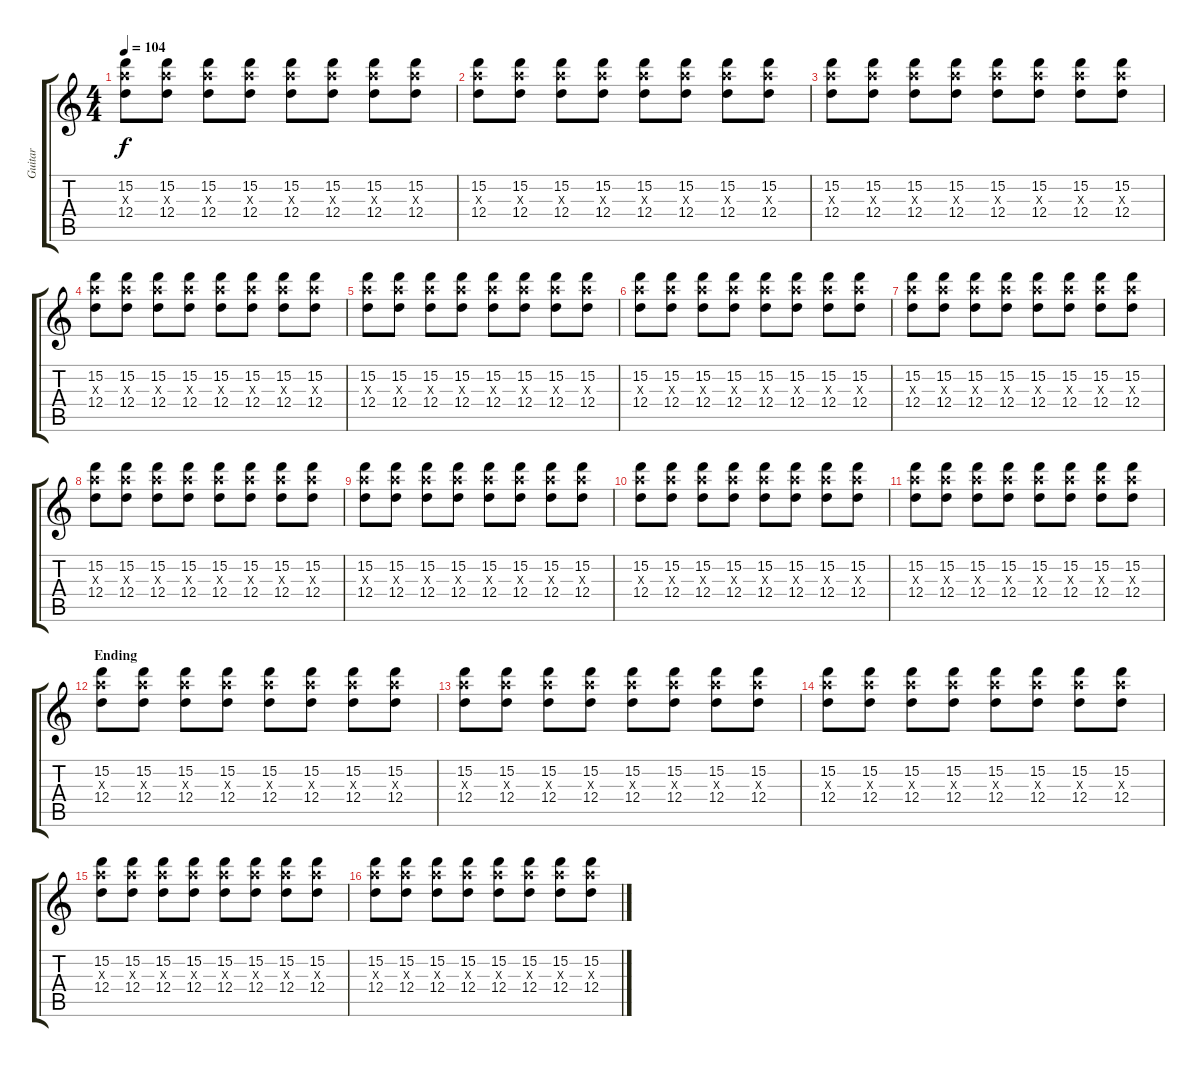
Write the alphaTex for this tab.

\track ("Guitar" "Guitar") {instrument overdrivenguitar}
\staff {score tabs}
\tuning (E4 B3 G3 D3 A2 E2) {hide}
\ts (4 4)
\tempo 104
\clef g2
\ks c
(15.2 14.3{x} 12.4).8{dy f} (15.2 14.3{x} 12.4).8 (15.2 14.3{x} 12.4).8 (15.2 14.3{x} 12.4).8 (15.2 14.3{x} 12.4).8 (15.2 14.3{x} 12.4).8 (15.2 14.3{x} 12.4).8 (15.2 14.3{x} 12.4).8 |
(15.2 14.3{x} 12.4).8 (15.2 14.3{x} 12.4).8 (15.2 14.3{x} 12.4).8 (15.2 14.3{x} 12.4).8 (15.2 14.3{x} 12.4).8 (15.2 14.3{x} 12.4).8 (15.2 14.3{x} 12.4).8 (15.2 14.3{x} 12.4).8 |
(15.2 14.3{x} 12.4).8 (15.2 14.3{x} 12.4).8 (15.2 14.3{x} 12.4).8 (15.2 14.3{x} 12.4).8 (15.2 14.3{x} 12.4).8 (15.2 14.3{x} 12.4).8 (15.2 14.3{x} 12.4).8 (15.2 14.3{x} 12.4).8 |
(15.2 14.3{x} 12.4).8 (15.2 14.3{x} 12.4).8 (15.2 14.3{x} 12.4).8 (15.2 14.3{x} 12.4).8 (15.2 14.3{x} 12.4).8 (15.2 14.3{x} 12.4).8 (15.2 14.3{x} 12.4).8 (15.2 14.3{x} 12.4).8 |
(15.2 14.3{x} 12.4).8 (15.2 14.3{x} 12.4).8 (15.2 14.3{x} 12.4).8 (15.2 14.3{x} 12.4).8 (15.2 14.3{x} 12.4).8 (15.2 14.3{x} 12.4).8 (15.2 14.3{x} 12.4).8 (15.2 14.3{x} 12.4).8 |
(15.2 14.3{x} 12.4).8 (15.2 14.3{x} 12.4).8 (15.2 14.3{x} 12.4).8 (15.2 14.3{x} 12.4).8 (15.2 14.3{x} 12.4).8 (15.2 14.3{x} 12.4).8 (15.2 14.3{x} 12.4).8 (15.2 14.3{x} 12.4).8 |
(15.2 14.3{x} 12.4).8 (15.2 14.3{x} 12.4).8 (15.2 14.3{x} 12.4).8 (15.2 14.3{x} 12.4).8 (15.2 14.3{x} 12.4).8 (15.2 14.3{x} 12.4).8 (15.2 14.3{x} 12.4).8 (15.2 14.3{x} 12.4).8 |
(15.2 14.3{x} 12.4).8 (15.2 14.3{x} 12.4).8 (15.2 14.3{x} 12.4).8 (15.2 14.3{x} 12.4).8 (15.2 14.3{x} 12.4).8 (15.2 14.3{x} 12.4).8 (15.2 14.3{x} 12.4).8 (15.2 14.3{x} 12.4).8 |
(15.2 14.3{x} 12.4).8 (15.2 14.3{x} 12.4).8 (15.2 14.3{x} 12.4).8 (15.2 14.3{x} 12.4).8 (15.2 14.3{x} 12.4).8 (15.2 14.3{x} 12.4).8 (15.2 14.3{x} 12.4).8 (15.2 14.3{x} 12.4).8 |
(15.2 14.3{x} 12.4).8 (15.2 14.3{x} 12.4).8 (15.2 14.3{x} 12.4).8 (15.2 14.3{x} 12.4).8 (15.2 14.3{x} 12.4).8 (15.2 14.3{x} 12.4).8 (15.2 14.3{x} 12.4).8 (15.2 14.3{x} 12.4).8 |
(15.2 14.3{x} 12.4).8 (15.2 14.3{x} 12.4).8 (15.2 14.3{x} 12.4).8 (15.2 14.3{x} 12.4).8 (15.2 14.3{x} 12.4).8 (15.2 14.3{x} 12.4).8 (15.2 14.3{x} 12.4).8 (15.2 14.3{x} 12.4).8 |
\section ("" "Ending")
(15.2 14.3{x} 12.4).8 (15.2 14.3{x} 12.4).8 (15.2 14.3{x} 12.4).8 (15.2 14.3{x} 12.4).8 (15.2 14.3{x} 12.4).8 (15.2 14.3{x} 12.4).8 (15.2 14.3{x} 12.4).8 (15.2 14.3{x} 12.4).8 |
(15.2 14.3{x} 12.4).8 (15.2 14.3{x} 12.4).8 (15.2 14.3{x} 12.4).8 (15.2 14.3{x} 12.4).8 (15.2 14.3{x} 12.4).8 (15.2 14.3{x} 12.4).8 (15.2 14.3{x} 12.4).8 (15.2 14.3{x} 12.4).8 |
(15.2 14.3{x} 12.4).8 (15.2 14.3{x} 12.4).8 (15.2 14.3{x} 12.4).8 (15.2 14.3{x} 12.4).8 (15.2 14.3{x} 12.4).8 (15.2 14.3{x} 12.4).8 (15.2 14.3{x} 12.4).8 (15.2 14.3{x} 12.4).8 |
(15.2 14.3{x} 12.4).8 (15.2 14.3{x} 12.4).8 (15.2 14.3{x} 12.4).8 (15.2 14.3{x} 12.4).8 (15.2 14.3{x} 12.4).8 (15.2 14.3{x} 12.4).8 (15.2 14.3{x} 12.4).8 (15.2 14.3{x} 12.4).8 |
(15.2 14.3{x} 12.4).8 (15.2 14.3{x} 12.4).8 (15.2 14.3{x} 12.4).8 (15.2 14.3{x} 12.4).8 (15.2 14.3{x} 12.4).8 (15.2 14.3{x} 12.4).8 (15.2 14.3{x} 12.4).8 (15.2 14.3{x} 12.4).8
